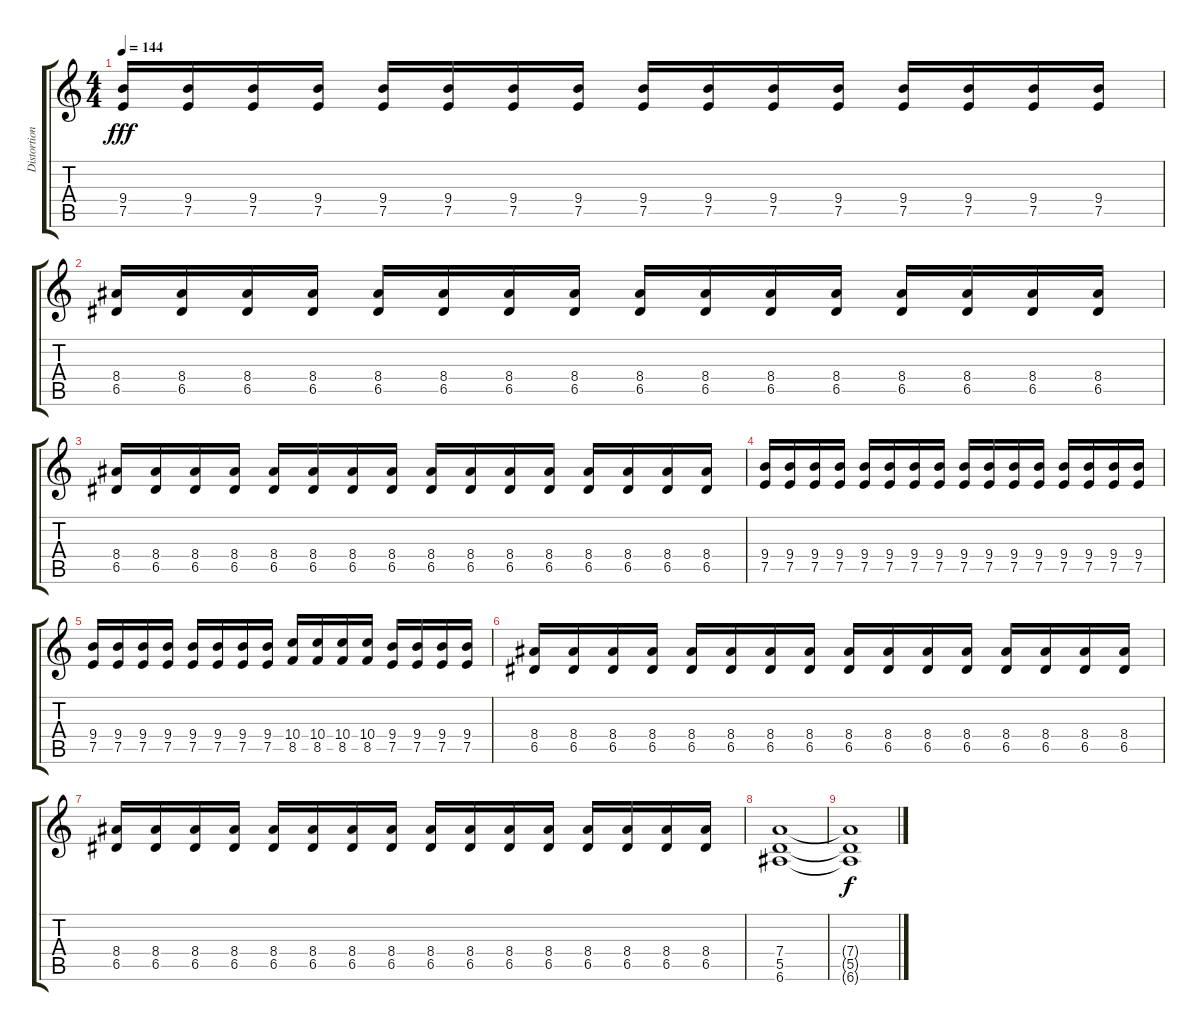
\track ("Distortion Guitar -Samoth" "Distortion") {instrument distortionguitar}
\staff {score tabs}
\tuning (E4 B3 G3 D3 A2 E2) {hide}
\ts (4 4)
\tempo 144
\clef g2
\ks c
(9.4 7.5).16{dy fff} (9.4 7.5).16 (9.4 7.5).16 (9.4 7.5).16 (9.4 7.5).16 (9.4 7.5).16 (9.4 7.5).16 (9.4 7.5).16 (9.4 7.5).16 (9.4 7.5).16 (9.4 7.5).16 (9.4 7.5).16 (9.4 7.5).16 (9.4 7.5).16 (9.4 7.5).16 (9.4 7.5).16 |
(8.4 6.5).16 (8.4 6.5).16 (8.4 6.5).16 (8.4 6.5).16 (8.4 6.5).16 (8.4 6.5).16 (8.4 6.5).16 (8.4 6.5).16 (8.4 6.5).16 (8.4 6.5).16 (8.4 6.5).16 (8.4 6.5).16 (8.4 6.5).16 (8.4 6.5).16 (8.4 6.5).16 (8.4 6.5).16 |
(8.4 6.5).16 (8.4 6.5).16 (8.4 6.5).16 (8.4 6.5).16 (8.4 6.5).16 (8.4 6.5).16 (8.4 6.5).16 (8.4 6.5).16 (8.4 6.5).16 (8.4 6.5).16 (8.4 6.5).16 (8.4 6.5).16 (8.4 6.5).16 (8.4 6.5).16 (8.4 6.5).16 (8.4 6.5).16 |
(9.4 7.5).16 (9.4 7.5).16 (9.4 7.5).16 (9.4 7.5).16 (9.4 7.5).16 (9.4 7.5).16 (9.4 7.5).16 (9.4 7.5).16 (9.4 7.5).16 (9.4 7.5).16 (9.4 7.5).16 (9.4 7.5).16 (9.4 7.5).16 (9.4 7.5).16 (9.4 7.5).16 (9.4 7.5).16 |
(9.4 7.5).16 (9.4 7.5).16 (9.4 7.5).16 (9.4 7.5).16 (9.4 7.5).16 (9.4 7.5).16 (9.4 7.5).16 (9.4 7.5).16 (10.4 8.5).16 (10.4 8.5).16 (10.4 8.5).16 (10.4 8.5).16 (9.4 7.5).16 (9.4 7.5).16 (9.4 7.5).16 (9.4 7.5).16 |
(8.4 6.5).16 (8.4 6.5).16 (8.4 6.5).16 (8.4 6.5).16 (8.4 6.5).16 (8.4 6.5).16 (8.4 6.5).16 (8.4 6.5).16 (8.4 6.5).16 (8.4 6.5).16 (8.4 6.5).16 (8.4 6.5).16 (8.4 6.5).16 (8.4 6.5).16 (8.4 6.5).16 (8.4 6.5).16 |
(8.4 6.5).16 (8.4 6.5).16 (8.4 6.5).16 (8.4 6.5).16 (8.4 6.5).16 (8.4 6.5).16 (8.4 6.5).16 (8.4 6.5).16 (8.4 6.5).16 (8.4 6.5).16 (8.4 6.5).16 (8.4 6.5).16 (8.4 6.5).16 (8.4 6.5).16 (8.4 6.5).16 (8.4 6.5).16 |
(7.4 5.5 6.6).1 |
(7.4{t} 5.5{t} 6.6{t}).1{dy f}
